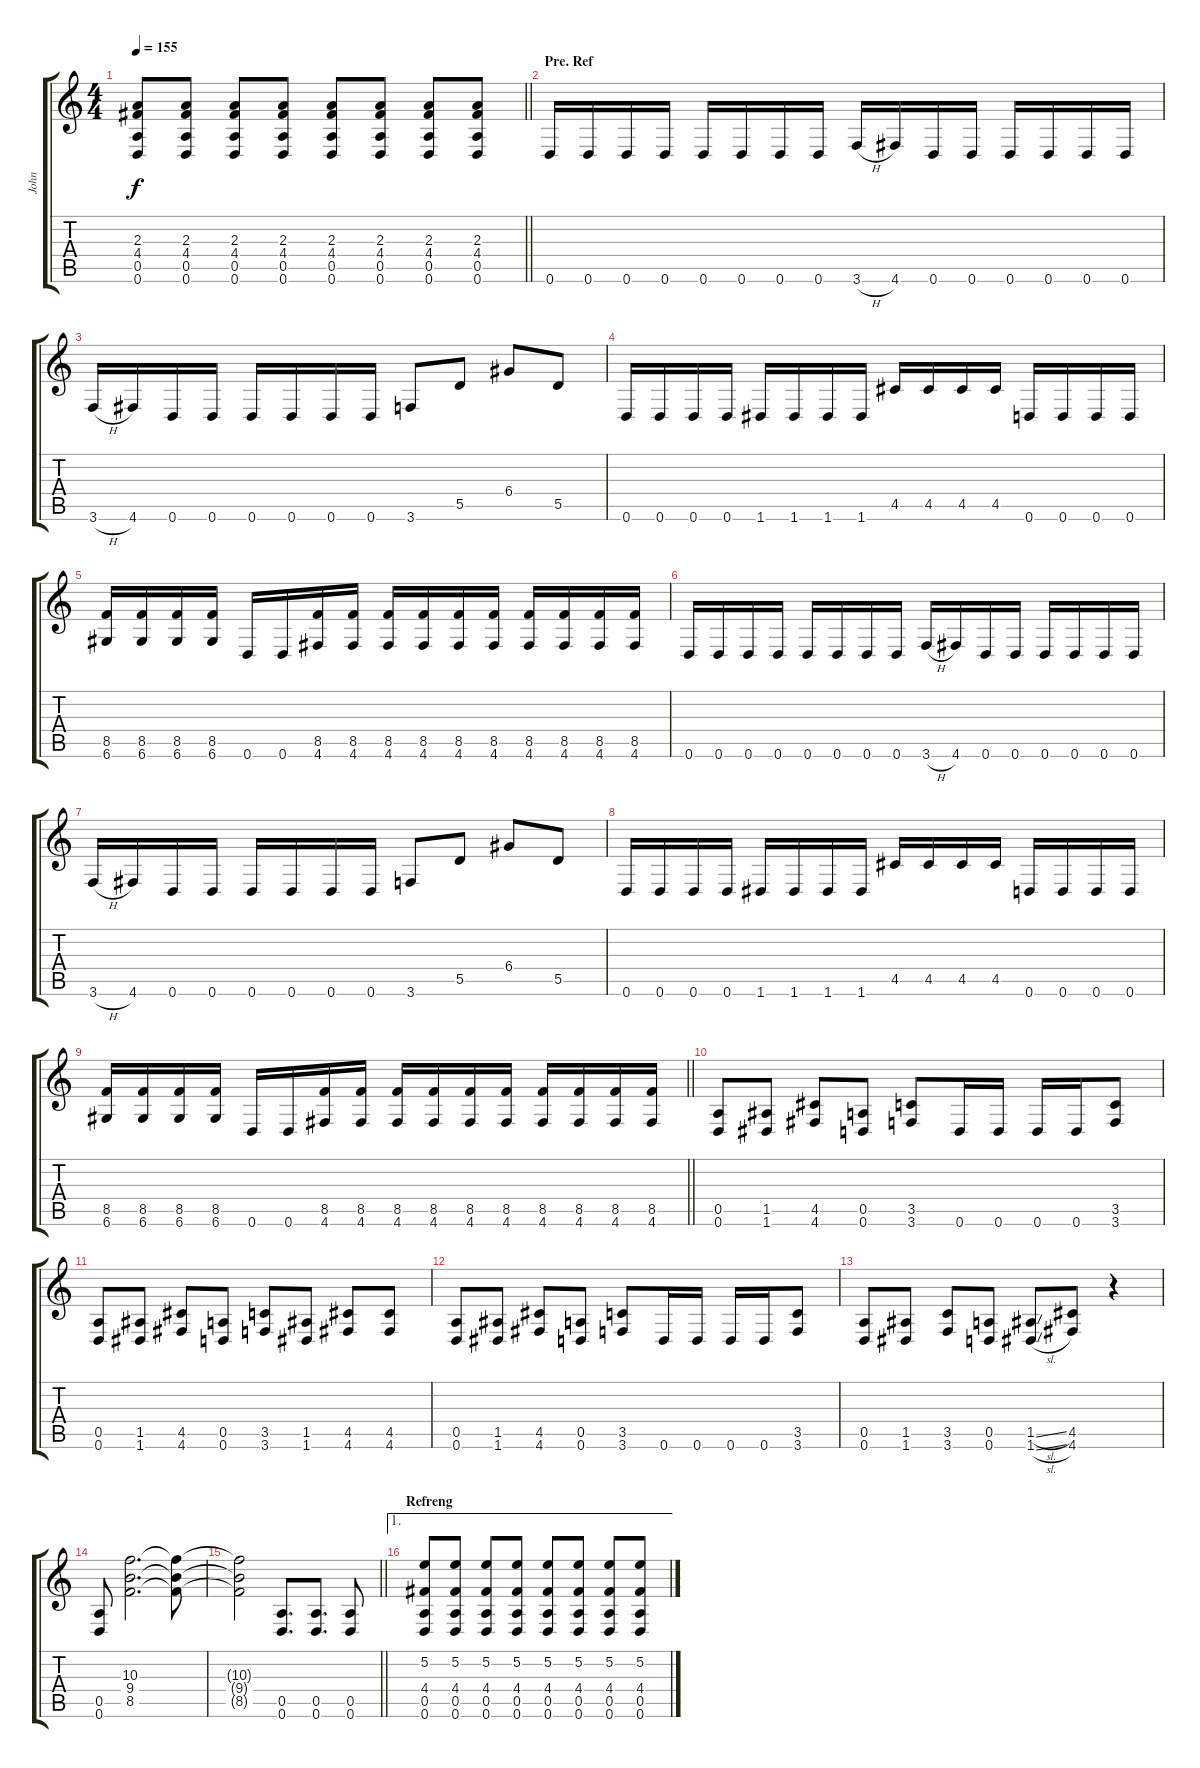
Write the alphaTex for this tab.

\track ("John" "John") {instrument overdrivenguitar}
\staff {score tabs}
\tuning (E4 B3 G3 D3 A2 D2) {hide}
\ts (4 4)
\tempo 155
\clef g2
\barLineRight lightlight
\ks c
(2.3 4.4 0.5 0.6).8{dy f} (2.3 4.4 0.5 0.6).8 (2.3 4.4 0.5 0.6).8 (2.3 4.4 0.5 0.6).8 (2.3 4.4 0.5 0.6).8 (2.3 4.4 0.5 0.6).8 (2.3 4.4 0.5 0.6).8 (2.3 4.4 0.5 0.6).8 |
\section ("" "Pre. Ref")
0.6.16 0.6.16 0.6.16 0.6.16 0.6.16 0.6.16 0.6.16 0.6.16 3.6{h}.16 4.6.16 0.6.16 0.6.16 0.6.16 0.6.16 0.6.16 0.6.16 |
3.6{h}.16 4.6.16 0.6.16 0.6.16 0.6.16 0.6.16 0.6.16 0.6.16 3.6.8 5.5.8 6.4.8 5.5.8 |
0.6.16 0.6.16 0.6.16 0.6.16 1.6.16 1.6.16 1.6.16 1.6.16 4.5.16 4.5.16 4.5.16 4.5.16 0.6.16 0.6.16 0.6.16 0.6.16 |
(8.5 6.6).16 (8.5 6.6).16 (8.5 6.6).16 (8.5 6.6).16 0.6.16 0.6.16 (8.5 4.6).16 (8.5 4.6).16 (8.5 4.6).16 (8.5 4.6).16 (8.5 4.6).16 (8.5 4.6).16 (8.5 4.6).16 (8.5 4.6).16 (8.5 4.6).16 (8.5 4.6).16 |
0.6.16 0.6.16 0.6.16 0.6.16 0.6.16 0.6.16 0.6.16 0.6.16 3.6{h}.16 4.6.16 0.6.16 0.6.16 0.6.16 0.6.16 0.6.16 0.6.16 |
3.6{h}.16 4.6.16 0.6.16 0.6.16 0.6.16 0.6.16 0.6.16 0.6.16 3.6.8 5.5.8 6.4.8 5.5.8 |
0.6.16 0.6.16 0.6.16 0.6.16 1.6.16 1.6.16 1.6.16 1.6.16 4.5.16 4.5.16 4.5.16 4.5.16 0.6.16 0.6.16 0.6.16 0.6.16 |
\barLineRight lightlight
(8.5 6.6).16 (8.5 6.6).16 (8.5 6.6).16 (8.5 6.6).16 0.6.16 0.6.16 (8.5 4.6).16 (8.5 4.6).16 (8.5 4.6).16 (8.5 4.6).16 (8.5 4.6).16 (8.5 4.6).16 (8.5 4.6).16 (8.5 4.6).16 (8.5 4.6).16 (8.5 4.6).16 |
\section ("" "")
(0.5 0.6).8 (1.5 1.6).8 (4.5 4.6).8 (0.5 0.6).8 (3.5 3.6).8 0.6.16 0.6.16 0.6.16 0.6.16 (3.5 3.6).8 |
(0.5 0.6).8 (1.5 1.6).8 (4.5 4.6).8 (0.5 0.6).8 (3.5 3.6).8 (1.5 1.6).8 (4.5 4.6).8 (4.5 4.6).8 |
(0.5 0.6).8 (1.5 1.6).8 (4.5 4.6).8 (0.5 0.6).8 (3.5 3.6).8 0.6.16 0.6.16 0.6.16 0.6.16 (3.5 3.6).8 |
(0.5 0.6).8 (1.5 1.6).8 (3.5 3.6).8 (0.5 0.6).8 (1.5{sl} 1.6{sl}).8 (4.5 4.6).8 r.4 |
(0.5 0.6).8 (10.3 9.4 8.5).2{d} (10.3{t} 9.4{t} 8.5{t}).8 |
\barLineRight lightlight
(10.3{t} 9.4{t} 8.5{t}).2 (0.5 0.6).8{d} (0.5 0.6).8{d} (0.5 0.6).8 |
\ae 1
\section ("" "Refreng")
(5.2 4.4 0.5 0.6).8 (5.2 4.4 0.5 0.6).8 (5.2 4.4 0.5 0.6).8 (5.2 4.4 0.5 0.6).8 (5.2 4.4 0.5 0.6).8 (5.2 4.4 0.5 0.6).8 (5.2 4.4 0.5 0.6).8 (5.2 4.4 0.5 0.6).8
